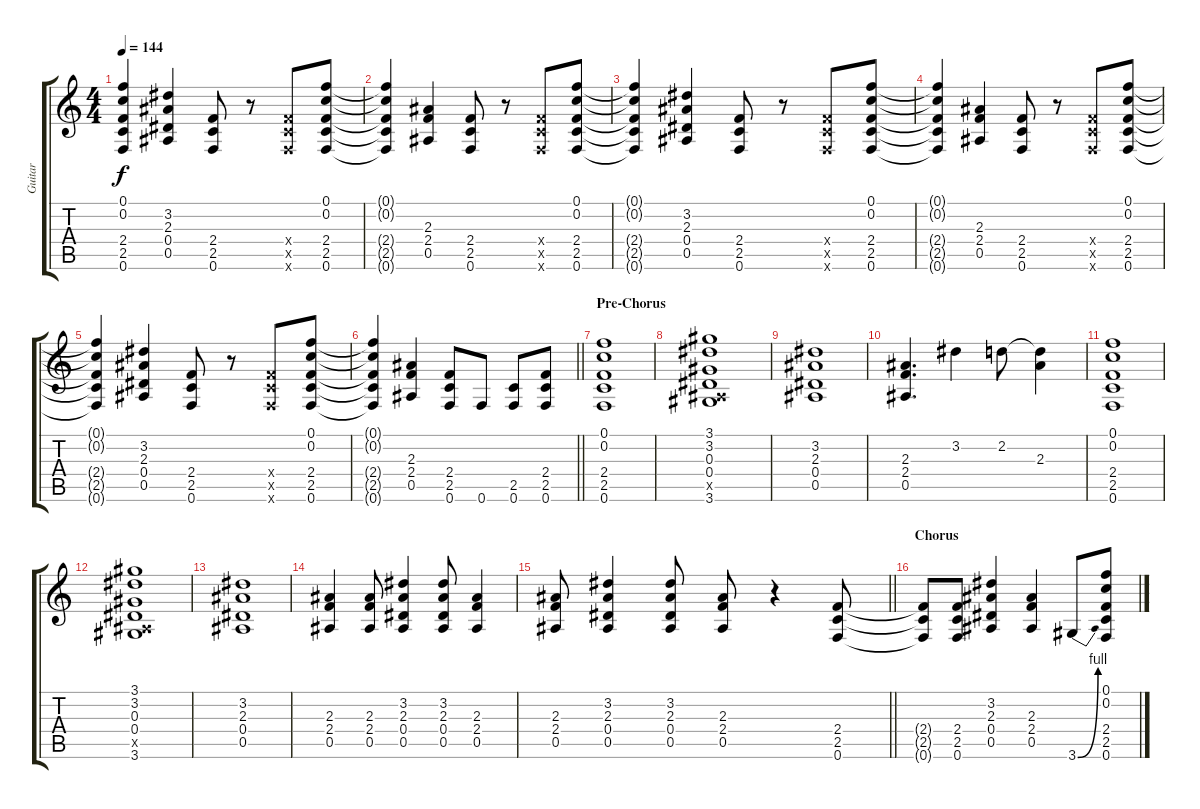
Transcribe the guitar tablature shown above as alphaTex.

\track ("Guitar" "Guitar") {instrument distortionguitar}
\staff {score tabs}
\tuning (F4 C4 Ab3 Eb3 Bb2 F2) {hide}
\ts (4 4)
\tempo 144
\clef g2
\ks c
(0.1{t} 0.2{t} 2.4{t} 2.5{t} 0.6{t}).4{dy f} (3.2 2.3 0.4 0.5).4 (2.4 2.5 0.6).8 r.8 (2.4{x} 2.5{x} 0.6{x}).8 (0.1 0.2 2.4 2.5 0.6).8 |
(0.1{t} 0.2{t} 2.4{t} 2.5{t} 0.6{t}).4 (2.3 2.4 0.5).4 (2.4 2.5 0.6).8 r.8 (2.4{x} 2.5{x} 0.6{x}).8 (0.1 0.2 2.4 2.5 0.6).8 |
(0.1{t} 0.2{t} 2.4{t} 2.5{t} 0.6{t}).4 (3.2 2.3 0.4 0.5).4 (2.4 2.5 0.6).8 r.8 (2.4{x} 2.5{x} 0.6{x}).8 (0.1 0.2 2.4 2.5 0.6).8 |
(0.1{t} 0.2{t} 2.4{t} 2.5{t} 0.6{t}).4 (2.3 2.4 0.5).4 (2.4 2.5 0.6).8 r.8 (2.4{x} 2.5{x} 0.6{x}).8 (0.1 0.2 2.4 2.5 0.6).8 |
(0.1{t} 0.2{t} 2.4{t} 2.5{t} 0.6{t}).4 (3.2 2.3 0.4 0.5).4 (2.4 2.5 0.6).8 r.8 (2.4{x} 2.5{x} 0.6{x}).8 (0.1 0.2 2.4 2.5 0.6).8 |
\barLineRight lightlight
(0.1{t} 0.2{t} 2.4{t} 2.5{t} 0.6{t}).4 (2.3 2.4 0.5).4 (2.4 2.5 0.6).8 0.6.8 (2.5 0.6).8 (2.4 2.5 0.6).8 |
\section ("" "Pre-Chorus")
(0.1 0.2 2.4 2.5 0.6).1 |
(3.1 3.2 0.3 0.4 0.5{x} 3.6).1 |
(3.2 2.3 0.4 0.5).1 |
(2.3 2.4 0.5).4{d} 3.2.4 2.2.8 (2.2{t} 2.3).4 |
(0.1 0.2 2.4 2.5 0.6).1 |
(3.1 3.2 0.3 0.4 0.5{x} 3.6).1 |
(3.2 2.3 0.4 0.5).1 |
(2.3 2.4 0.5).4 (2.3 2.4 0.5).8 (3.2 2.3 0.4 0.5).4 (3.2 2.3 0.4 0.5).8 (2.3 2.4 0.5).4 |
\barLineRight lightlight
(2.3 2.4 0.5).8 (3.2 2.3 0.4 0.5).4 (3.2 2.3 0.4 0.5).8 (2.3 2.4 0.5).8 r.4 (2.4 2.5 0.6).8 |
\section ("" "Chorus")
(2.4{t} 2.5{t} 0.6{t}).8 (2.4 2.5 0.6).8 (3.2 2.3 0.4 0.5).4 (2.3 2.4 0.5).4 3.6{be (bend 0 0 60 4)}.8 (0.1 0.2 2.4 2.5 0.6).8
